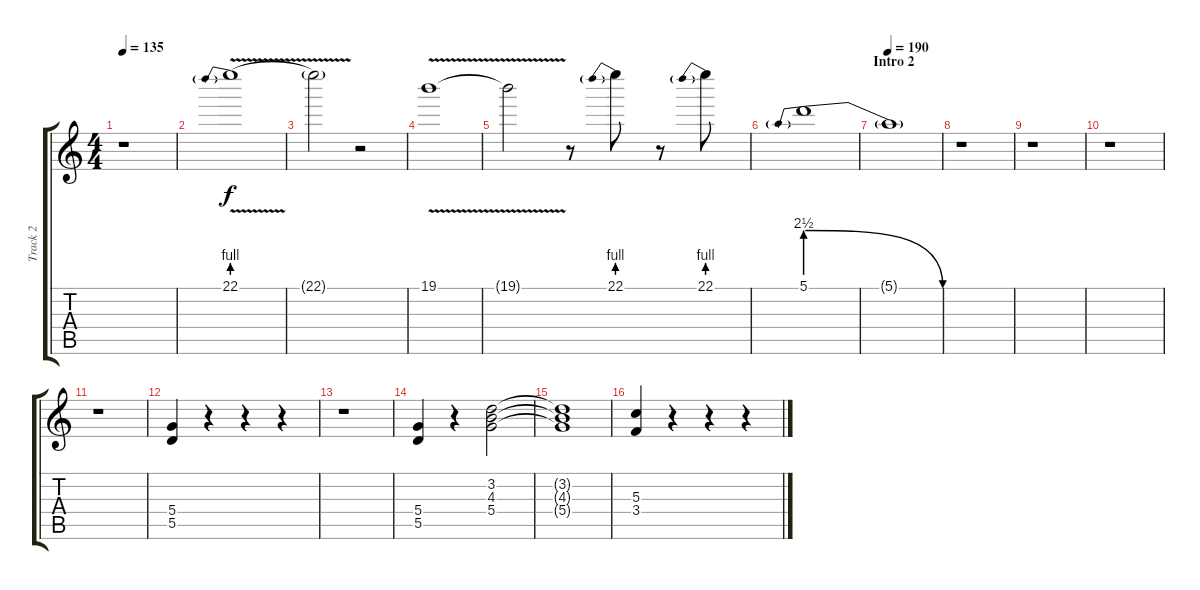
\track ("Track 2" "Track 2") {instrument overdrivenguitar}
\staff {score tabs}
\tuning (E4 B3 G3 D3 A2 E2) {hide}
\ts (4 4)
\tempo 135
\clef g2
\ks c
r.1{dy f} |
22.1{be (prebend 0 4 60 4) v}.1 |
22.1{t}.2 r.2 |
19.1{v}.1 |
19.1{t}.2 r.8 22.1{be (prebend 0 4 60 4)}.8 r.8 22.1{be (prebend 0 4 60 4)}.8 |
5.1{be (prebendrelease 0 10 60 0)}.1 |
\section ("" "Intro 2")
\tempo 190
5.1{t}.1 |
r.1 |
r.1 |
r.1 |
r.1 |
(5.4 5.5).4 r.4 r.4 r.4 |
r.1 |
(5.4 5.5).4 r.4 (3.2 4.3 5.4).2 |
(3.2{t} 4.3{t} 5.4{t}).1 |
(5.3 3.4).4 r.4 r.4 r.4
